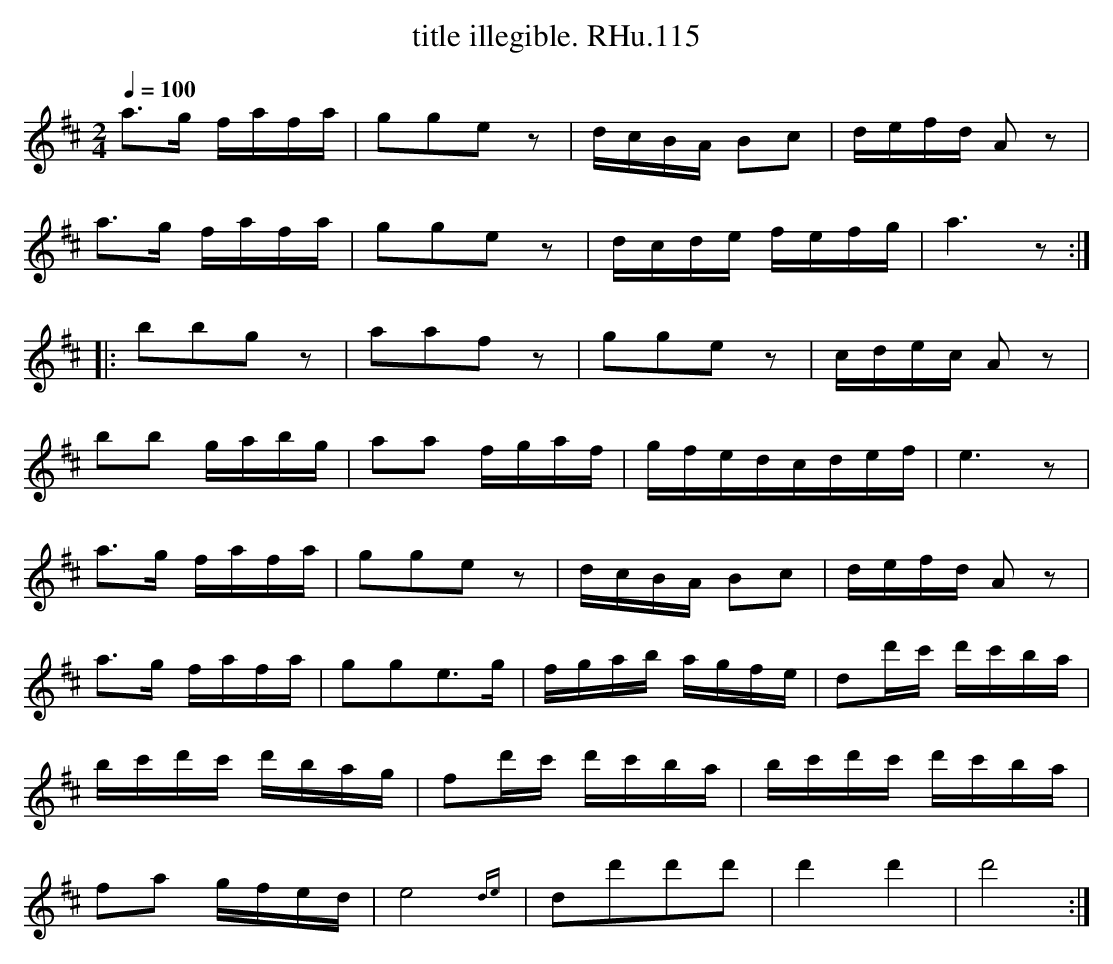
X:1
T:title illegible. RHu.115
M:2/4
L:1/8
Q:1/4=100
K:D
a>g f/a/f/a/|ggez|d/c/B/A/ Bc|d/e/f/d/ Az|
a>g f/a/f/a/|ggez|d/c/d/e/ f/e/f/g/|a3z:|
|:bbgz|aafz|ggez|c/d/e/c/ Az|
bb g/a/b/g/|aa  f/g/a/f/|g/f/e/d/c/d/e/f/|e3z|
a>g f/a/f/a/|ggez|d/c/B/A/ Bc|d/e/f/d/ Az|
a>g f/a/f/a/|gge>g|f/g/a/b/ a/g/f/e/|dd'/c'/ d'/c'/b/a/|
b/c'/d'/c'/ d'/b/a/g/|fd'/c'/ d'/c'/b/a/|b/c'/d'/c'/ d'/c'/b/a/|
fa g/f/e/d/|e4{de}|dd'd'd'|d'2d'2|d'4:|
